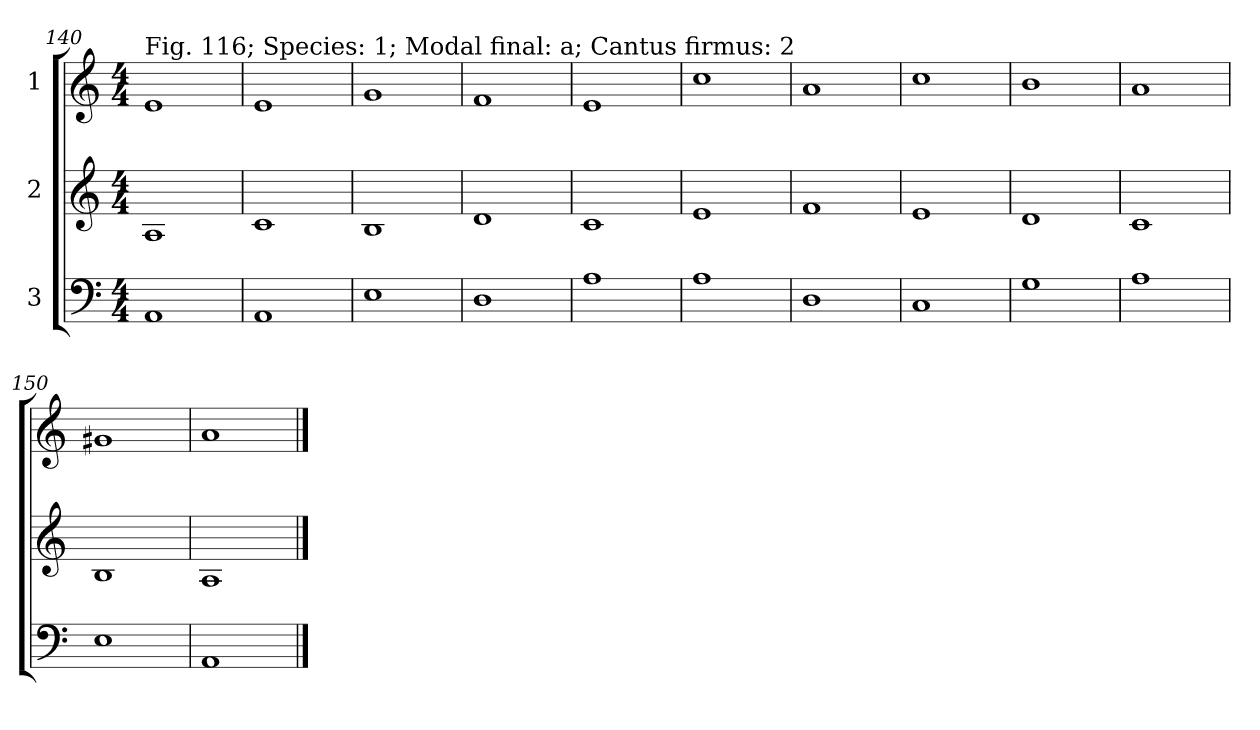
**kern	**kern	**kern
*part3	*part2	*part1
*staff3	*staff2	*staff1
*I"3	*I"2	*I"1
!!LO:PB:g=z
*clefF4	*clefG2	*clefG2
*k[]	*k[]	*k[]
*M4/4	*M4/4	*M4/4
=140	=140	=140
!	!	!LO:TX:a:t=Fig. 116; Species&colon; 1; Modal final&colon; a; Cantus firmus&colon; 2
1AA	1A	1e
=141	=141	=141
1AA	1c	1e
=142	=142	=142
1E	1B	1g
=143	=143	=143
1D	1d	1f
=144	=144	=144
1A	1c	1e
=145	=145	=145
1A	1e	1cc
=146	=146	=146
1D	1f	1a
=147	=147	=147
1C	1e	1cc
=148	=148	=148
1G	1d	1b
=149	=149	=149
1A	1c	1a
=150	=150	=150
1E	1B	1g#X
=151	=151	=151
1AA	1A	1a
==	==	==
*-	*-	*-
